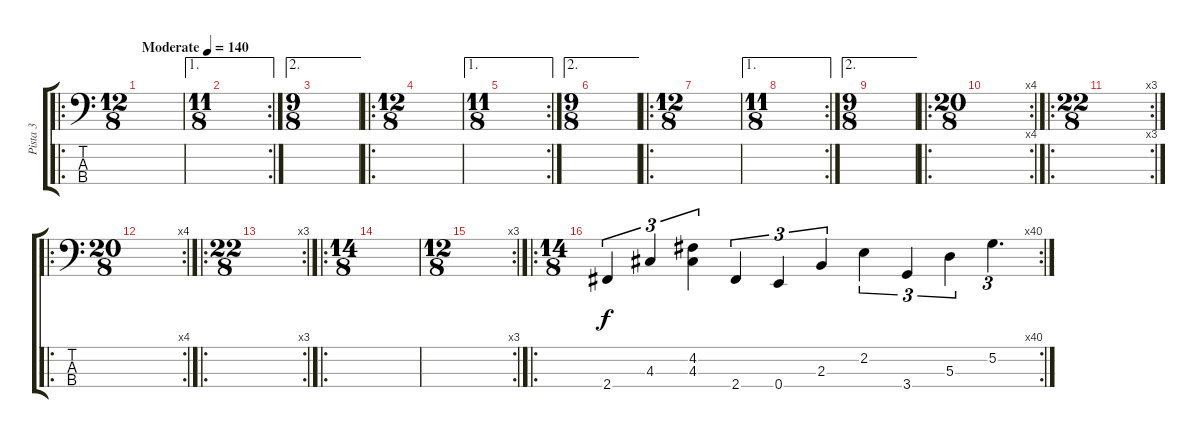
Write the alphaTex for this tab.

\track ("Pista 3" "Pista 3") {instrument electricbasspick}
\staff {score tabs}
\tuning (G2 D2 A1 E1) {hide}
\ro
\ts (12 8)
\tempo (140 "Moderate")
\clef f4
\ks c
|
\ae 1
\rc 2
\ts (11 8)
|
\ae 2
\ts (9 8)
|
\ro
\ts (12 8)
|
\ae 1
\rc 2
\ts (11 8)
|
\ae 2
\ts (9 8)
|
\ro
\ts (12 8)
|
\ae 1
\rc 2
\ts (11 8)
|
\ae 2
\ts (9 8)
|
\ro
\rc 4
\ts (20 8)
|
\ro
\rc 3
\ts (22 8)
|
\ro
\rc 4
\ts (20 8)
|
\ro
\rc 3
\ts (22 8)
|
\ro
\ts (14 8)
|
\rc 3
\ts (12 8)
|
\ro
\rc 40
\ts (14 8)
2.4.4{tu (3 2)} 4.3.4{tu (3 2)} (4.2 4.3).4{tu (3 2)} 2.4.4{tu (3 2)} 0.4.4{tu (3 2)} 2.3.4{tu (3 2)} 2.2.4{tu (3 2)} 3.4.4{tu (3 2)} 5.3.4{tu (3 2)} 5.2.4{d tu (3 2)}
